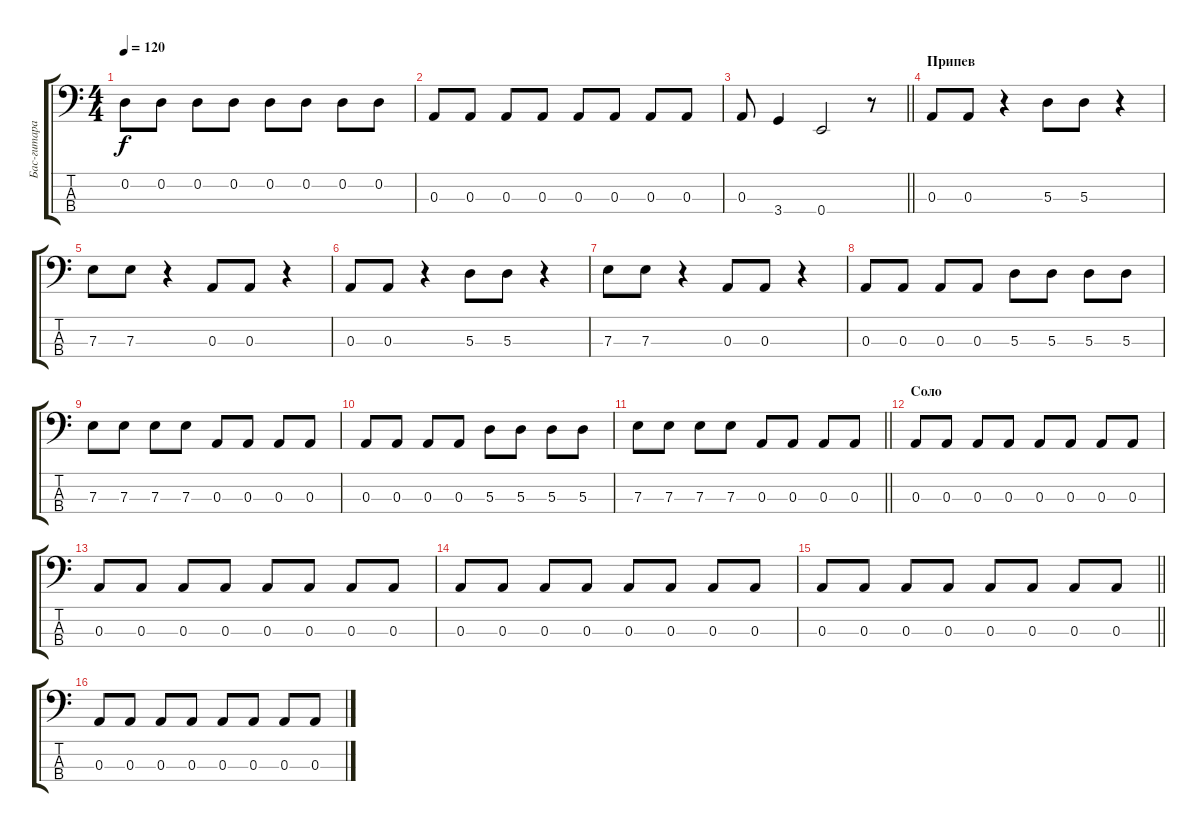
\track ("Бас-гитара" "Бас-гитара") {instrument electricbassfinger}
\staff {score tabs}
\tuning (G2 D2 A1 E1) {hide}
\ts (4 4)
\tempo 120
\clef f4
\ks c
0.2.8{dy f} 0.2.8 0.2.8 0.2.8 0.2.8 0.2.8 0.2.8 0.2.8 |
0.3.8 0.3.8 0.3.8 0.3.8 0.3.8 0.3.8 0.3.8 0.3.8 |
\barLineRight lightlight
0.3.8 3.4.4 0.4.2 r.8 |
\section ("" "Припев")
0.3.8 0.3.8 r.4 5.3.8 5.3.8 r.4 |
7.3.8 7.3.8 r.4 0.3.8 0.3.8 r.4 |
0.3.8 0.3.8 r.4 5.3.8 5.3.8 r.4 |
7.3.8 7.3.8 r.4 0.3.8 0.3.8 r.4 |
0.3.8 0.3.8 0.3.8 0.3.8 5.3.8 5.3.8 5.3.8 5.3.8 |
7.3.8 7.3.8 7.3.8 7.3.8 0.3.8 0.3.8 0.3.8 0.3.8 |
0.3.8 0.3.8 0.3.8 0.3.8 5.3.8 5.3.8 5.3.8 5.3.8 |
\barLineRight lightlight
7.3.8 7.3.8 7.3.8 7.3.8 0.3.8 0.3.8 0.3.8 0.3.8 |
\section ("" "Соло")
0.3.8 0.3.8 0.3.8 0.3.8 0.3.8 0.3.8 0.3.8 0.3.8 |
0.3.8 0.3.8 0.3.8 0.3.8 0.3.8 0.3.8 0.3.8 0.3.8 |
0.3.8 0.3.8 0.3.8 0.3.8 0.3.8 0.3.8 0.3.8 0.3.8 |
\barLineRight lightlight
0.3.8 0.3.8 0.3.8 0.3.8 0.3.8 0.3.8 0.3.8 0.3.8 |
0.3.8 0.3.8 0.3.8 0.3.8 0.3.8 0.3.8 0.3.8 0.3.8
